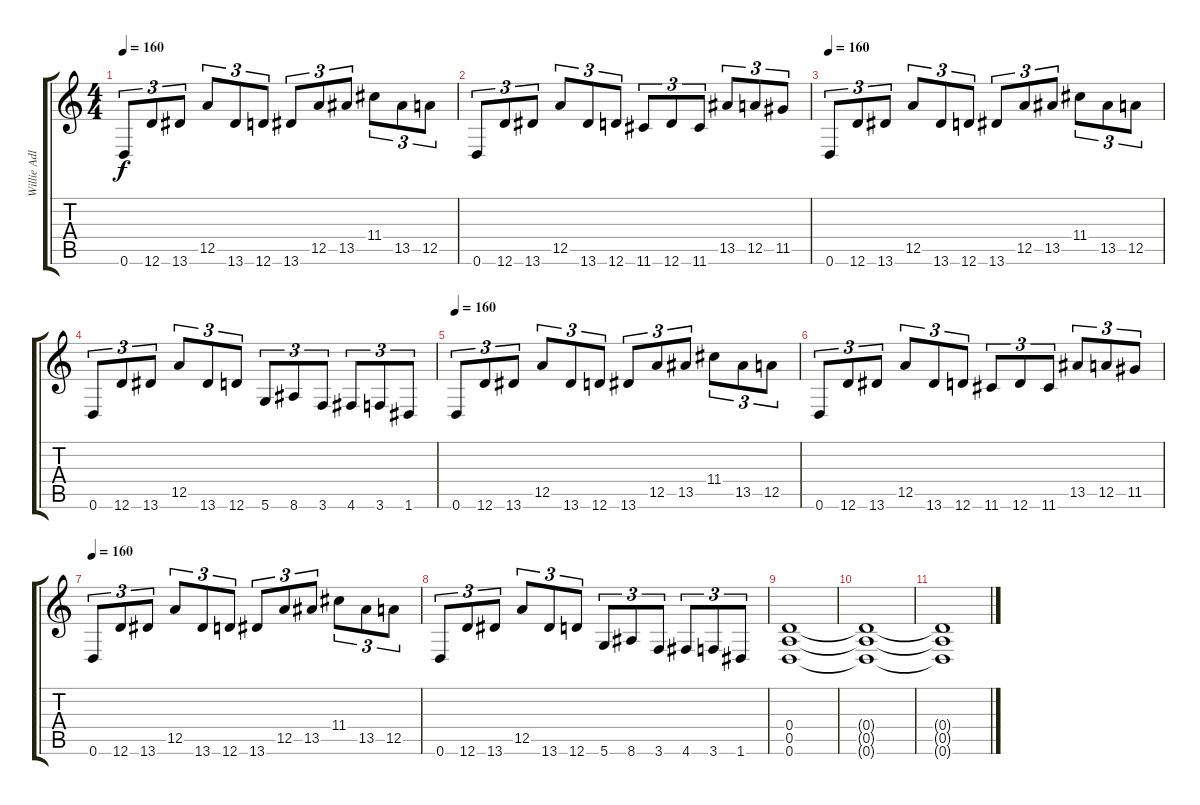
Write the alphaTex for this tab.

\track ("Willie Adler" "Willie Adl") {instrument distortionguitar}
\staff {score tabs}
\tuning (E4 B3 G3 D3 A2 D2) {hide}
\ts (4 4)
\tempo 160
\clef g2
\ks c
0.6.8{tu (3 2) dy f} 12.6.8{tu (3 2)} 13.6.8{tu (3 2)} 12.5.8{tu (3 2)} 13.6.8{tu (3 2)} 12.6.8{tu (3 2)} 13.6.8{tu (3 2)} 12.5.8{tu (3 2)} 13.5.8{tu (3 2)} 11.4.8{tu (3 2)} 13.5.8{tu (3 2)} 12.5.8{tu (3 2)} |
0.6.8{tu (3 2)} 12.6.8{tu (3 2)} 13.6.8{tu (3 2)} 12.5.8{tu (3 2)} 13.6.8{tu (3 2)} 12.6.8{tu (3 2)} 11.6.8{tu (3 2)} 12.6.8{tu (3 2)} 11.6.8{tu (3 2)} 13.5.8{tu (3 2)} 12.5.8{tu (3 2)} 11.5.8{tu (3 2)} |
\tempo 160
0.6.8{tu (3 2)} 12.6.8{tu (3 2)} 13.6.8{tu (3 2)} 12.5.8{tu (3 2)} 13.6.8{tu (3 2)} 12.6.8{tu (3 2)} 13.6.8{tu (3 2)} 12.5.8{tu (3 2)} 13.5.8{tu (3 2)} 11.4.8{tu (3 2)} 13.5.8{tu (3 2)} 12.5.8{tu (3 2)} |
0.6.8{tu (3 2)} 12.6.8{tu (3 2)} 13.6.8{tu (3 2)} 12.5.8{tu (3 2)} 13.6.8{tu (3 2)} 12.6.8{tu (3 2)} 5.6.8{tu (3 2)} 8.6.8{tu (3 2)} 3.6.8{tu (3 2)} 4.6.8{tu (3 2)} 3.6.8{tu (3 2)} 1.6.8{tu (3 2)} |
\tempo 160
0.6.8{tu (3 2)} 12.6.8{tu (3 2)} 13.6.8{tu (3 2) txt ""} 12.5.8{tu (3 2)} 13.6.8{tu (3 2)} 12.6.8{tu (3 2)} 13.6.8{tu (3 2)} 12.5.8{tu (3 2)} 13.5.8{tu (3 2)} 11.4.8{tu (3 2)} 13.5.8{tu (3 2)} 12.5.8{tu (3 2)} |
0.6.8{tu (3 2)} 12.6.8{tu (3 2)} 13.6.8{tu (3 2)} 12.5.8{tu (3 2)} 13.6.8{tu (3 2)} 12.6.8{tu (3 2)} 11.6.8{tu (3 2)} 12.6.8{tu (3 2)} 11.6.8{tu (3 2)} 13.5.8{tu (3 2)} 12.5.8{tu (3 2)} 11.5.8{tu (3 2)} |
\tempo 160
0.6.8{tu (3 2)} 12.6.8{tu (3 2)} 13.6.8{tu (3 2)} 12.5.8{tu (3 2)} 13.6.8{tu (3 2)} 12.6.8{tu (3 2)} 13.6.8{tu (3 2)} 12.5.8{tu (3 2)} 13.5.8{tu (3 2)} 11.4.8{tu (3 2)} 13.5.8{tu (3 2)} 12.5.8{tu (3 2)} |
0.6.8{tu (3 2)} 12.6.8{tu (3 2)} 13.6.8{tu (3 2)} 12.5.8{tu (3 2)} 13.6.8{tu (3 2)} 12.6.8{tu (3 2)} 5.6.8{tu (3 2)} 8.6.8{tu (3 2)} 3.6.8{tu (3 2)} 4.6.8{tu (3 2)} 3.6.8{tu (3 2)} 1.6.8{tu (3 2)} |
(0.4 0.5 0.6).1 |
(0.4{t} 0.5{t} 0.6{t}).1 |
(0.4{t} 0.5{t} 0.6{t}).1
